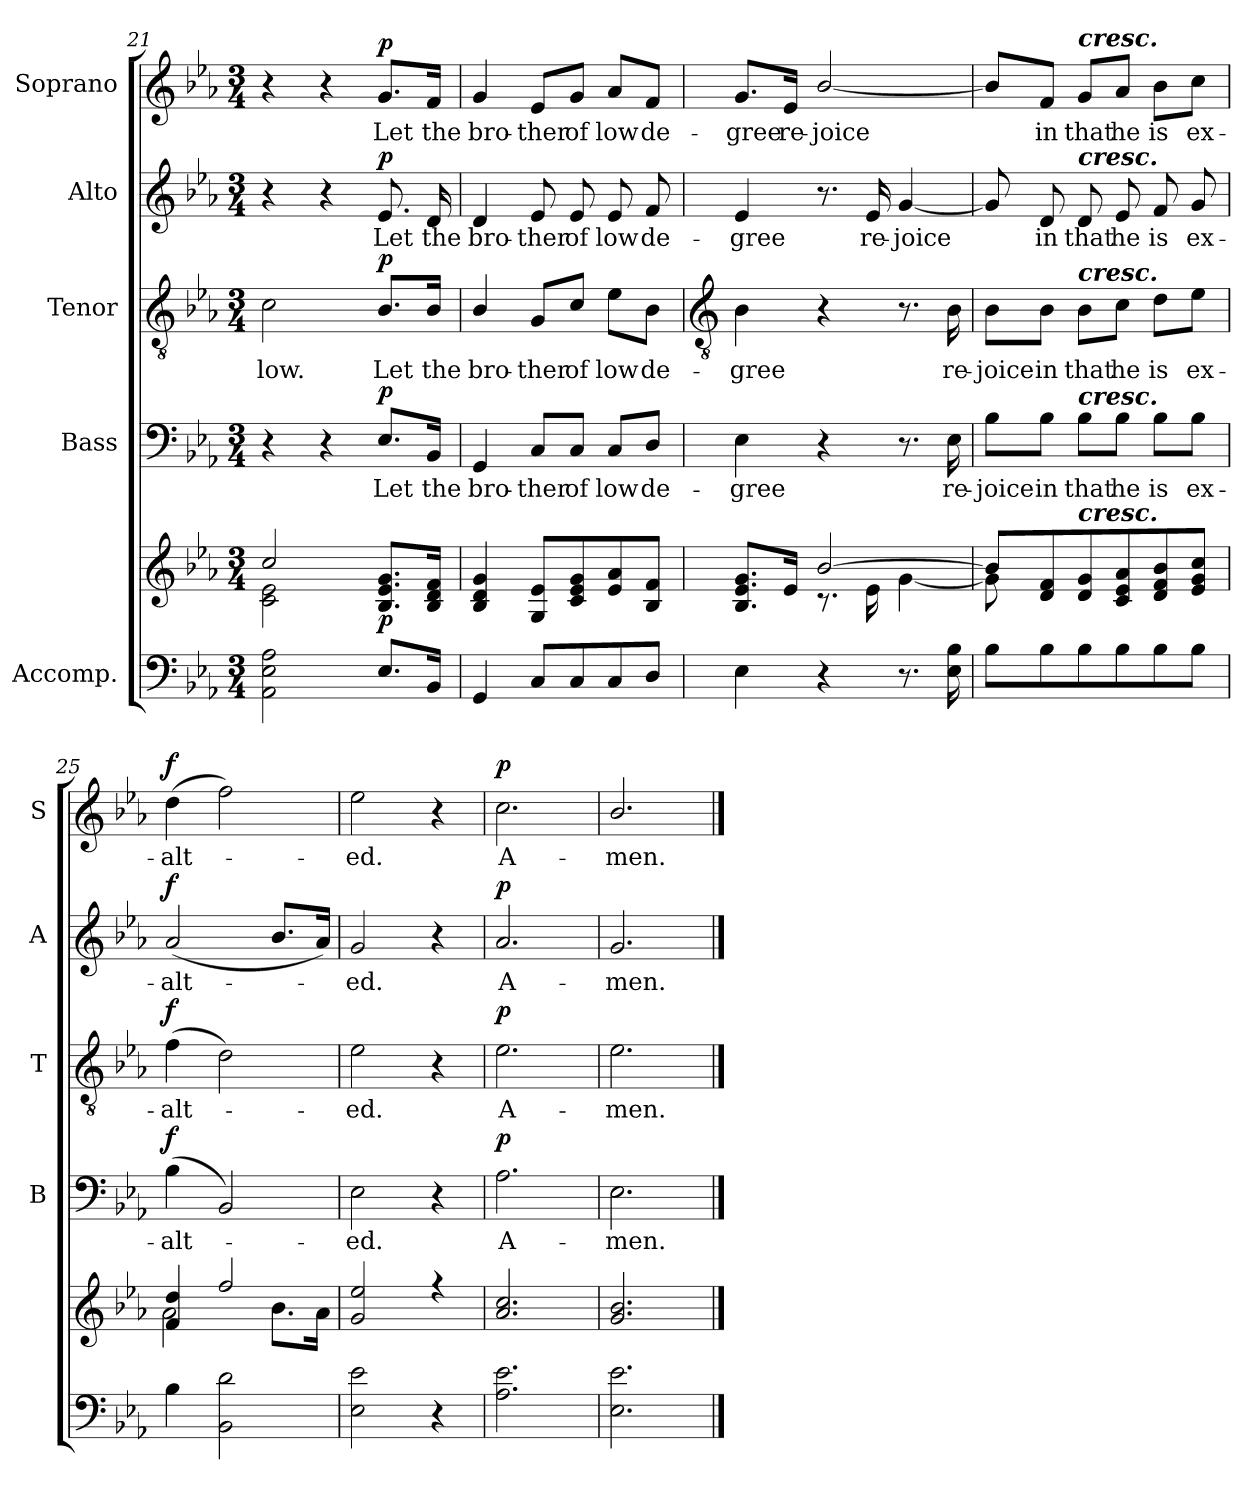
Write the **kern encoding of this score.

**kern	**kern	**dynam	**kern	**text	**dynam	**kern	**text	**dynam	**kern	**text	**dynam	**kern	**text	**dynam
*part5	*part5	*part5	*part4	*part4	*part4	*part3	*part3	*part3	*part2	*part2	*part2	*part1	*part1	*part1
*staff6	*staff5	*staff5/6	*staff4	*staff4	*staff4	*staff3	*staff3	*staff3	*staff2	*staff2	*staff2	*staff1	*staff1	*staff1
*I"Accomp.	*	*	*I"Bass	*	*	*I"Tenor	*	*	*I"Alto	*	*	*I"Soprano	*	*
*	*	*	*I'B	*	*	*I'T	*	*	*I'A	*	*	*I'S	*	*
*clefF4	*clefG2	*	*clefF4	*	*	*clefGv2	*	*	*clefG2	*	*	*clefG2	*	*
*k[b-e-a-]	*k[b-e-a-]	*	*k[b-e-a-]	*	*	*k[b-e-a-]	*	*	*k[b-e-a-]	*	*	*k[b-e-a-]	*	*
*E-:	*E-:	*	*E-:	*	*	*E-:	*	*	*E-:	*	*	*E-:	*	*
*M3/4	*M3/4	*	*M3/4	*	*	*M3/4	*	*	*M3/4	*	*	*M3/4	*	*
=21	=21	=21	=21	=21	=21	=21	=21	=21	=21	=21	=21	=21	=21	=21
*^	*^	*	*	*	*	*	*	*	*	*	*	*	*	*
!	!	!	!	!	!	!	!	!	!LO:LY:b	!	!	!	!	!	!	!
2ryy	2AA-\ 2E-\ 2A-\	2cc/	2c\ 2e-\	.	4r	.	.	2c	low.	.	4r	.	.	4r	.	.
.	.	.	.	.	4r	.	.	.	.	.	4r	.	.	4r	.	.
!	!	!	!	!LO:DY:b	!	!LO:LY:b	!LO:DY:b	!	!LO:LY:b	!LO:DY:b	!	!LO:LY:b	!LO:DY:b	!	!LO:LY:b	!LO:DY:b
8.ryy	8.E-/L	8.B-/ 8.e-/ 8.g/L	4ryy	p	8.E-/L	Let	p	8.B-/L	Let	p	8.e-	Let	p	8.g/L	Let	p
!	!	!	!	!	!	!LO:LY:b	!	!	!LO:LY:b	!	!	!LO:LY:b	!	!	!LO:LY:b	!
16ryy	16BB-/J	16B-/ 16d/ 16f/J	.	.	16BB-/Jk	the	.	16B-/Jk	the	.	16d	the	.	16f/Jk	the	.
=22	=22	=22	=22	=22	=22	=22	=22	=22	=22	=22	=22	=22	=22	=22	=22	=22
!	!LO:N:vis=1	!	!LO:N:vis=1	!	!	!LO:LY:b	!	!	!LO:LY:b	!	!	!LO:LY:b	!	!	!LO:LY:b	!
4GG	2.ryy	4B-/ 4d/ 4g/	2.ryy	.	4GG	bro-	.	4B-/	bro-	.	4d	bro-	.	4g	bro-	.
!	!	!	!	!	!	!LO:LY:b	!	!	!LO:LY:b	!	!	!LO:LY:b	!	!	!LO:LY:b	!
8CL	.	8G/ 8e-/L	.	.	8C/L	-ther	.	8G/L	-ther	.	8e-	-ther	.	8e-/L	-ther	.
!	!	!	!	!	!	!LO:LY:b	!	!	!LO:LY:b	!	!	!LO:LY:b	!	!	!LO:LY:b	!
8C	.	8c/ 8e-/ 8g/	.	.	8C/J	of	.	8c/J	of	.	8e-	of	.	8g/J	of	.
!	!	!	!	!	!	!LO:LY:b	!	!	!LO:LY:b	!	!	!LO:LY:b	!	!	!LO:LY:b	!
8C	.	8e-/ 8a-/	.	.	8C/L	low	.	8e-\L	low	.	8e-	low	.	8a-/L	low	.
!	!	!	!	!	!	!LO:LY:b	!	!	!LO:LY:b	!	!	!LO:LY:b	!	!	!LO:LY:b	!
8DJ	.	8B-/ 8f/J	.	.	8D/J	de-	.	8B-\J	de-	.	8f	de-	.	8f/J	de-	.
*v	*v	*	*	*	*	*	*	*	*	*	*	*	*	*	*	*
!!LO:LB:g=z
=23	=23	=23	=23	=23	=23	=23	=23	=23	=23	=23	=23	=23	=23	=23	=23
*	*	*	*	*	*	*	*clefGv2	*	*	*	*	*	*	*	*
!	!	!	!	!	!LO:LY:b	!	!	!LO:LY:b	!	!	!LO:LY:b	!	!	!LO:LY:b	!
4E-	8.B-/ 8.e-/ 8.g/L	4ryy	.	4E-	-gree	.	4B-	-gree	.	4e-	-gree	.	8.g/L	-gree	.
!	!	!	!	!	!	!	!	!	!	!	!	!	!	!LO:LY:b	!
.	16e-/J	.	.	.	.	.	.	.	.	.	.	.	16e-/Jk	re-	.
!	!	!	!	!	!	!	!	!	!	!	!	!	!	!LO:LY:b	!
4r	[2b-/	8.r	.	4r	.	.	4r	.	.	8.r	.	.	[2b-/	-joice	.
!	!	!	!	!	!	!	!	!	!	!	!LO:LY:b	!	!	!	!
.	.	16e-\	.	.	.	.	.	.	.	16e-	re-	.	.	.	.
!	!	!	!	!	!	!	!	!	!	!	!LO:LY:b	!	!	!	!
8.r	.	[4g\	.	8.r	.	.	8.r	.	.	[4g	-joice	.	.	.	.
!	!	!	!	!	!LO:LY:b	!	!	!LO:LY:b	!	!	!	!	!	!	!
16E- 16B-	.	.	.	16E-	re-	.	16B-	re-	.	.	.	.	.	.	.
=24	=24	=24	=24	=24	=24	=24	=24	=24	=24	=24	=24	=24	=24	=24	=24
!	!	!	!	!	!LO:LY:b	!	!	!LO:LY:b	!	!	!	!	!	!	!
8B-L	8b-/L]	8g\]	.	8B-\L	-joice	.	8B-\L	-joice	.	8g]	.	.	8b-/L]	.	.
!	!	!	!	!	!LO:LY:b	!	!	!LO:LY:b	!	!	!LO:LY:b	!	!	!LO:LY:b	!
8B-	8d/ 8f/	8ryy	.	8B-\J	in	.	8B-\J	in	.	8d	in	.	8f/J	in	.
!	!	!	!	!	!	!	!	!	!	!	!	!	!LO:TX:a:Bi:t=cresc.	!	!
!	!	!	!	!	!	!	!	!	!	!LO:TX:a:Bi:t=cresc.	!	!	!	!	!
!	!	!	!	!	!	!	!LO:TX:a:Bi:t=cresc.	!	!	!	!	!	!	!	!
!	!	!	!	!LO:TX:a:Bi:t=cresc.	!	!	!	!	!	!	!	!	!	!	!
!	!LO:TX:a:Bi:t=cresc.	!	!	!	!	!	!	!	!	!	!	!	!	!	!
!	!	!	!	!	!LO:LY:b	!	!	!LO:LY:b	!	!	!LO:LY:b	!	!	!LO:LY:b	!
8B-	8d/ 8g/	4ryy	.	8B-\L	that	.	8B-\L	that	.	8d	that	.	8g/L	that	.
!	!	!	!	!	!LO:LY:b	!	!	!LO:LY:b	!	!	!LO:LY:b	!	!	!LO:LY:b	!
8B-	8c/ 8e-/ 8a-/	.	.	8B-\J	he	.	8c\J	he	.	8e-	he	.	8a-/J	he	.
!	!	!	!	!	!LO:LY:b	!	!	!LO:LY:b	!	!	!LO:LY:b	!	!	!LO:LY:b	!
8B-	8d/ 8f/ 8b-/	4ryy	.	8B-\L	is	.	8d\L	is	.	8f	is	.	8b-\L	is	.
!	!	!	!	!	!LO:LY:b	!	!	!LO:LY:b	!	!	!LO:LY:b	!	!	!LO:LY:b	!
8B-J	8e-/ 8g/ 8cc/J	.	.	8B-\J	ex-	.	8e-\J	ex-	.	8g	ex-	.	8cc\J	ex-	.
=25	=25	=25	=25	=25	=25	=25	=25	=25	=25	=25	=25	=25	=25	=25	=25
!	!	!	!	!	!LO:LY:b	!LO:DY:b	!	!LO:LY:b	!LO:DY:b	!	!LO:LY:b	!LO:DY:b	!	!LO:LY:b	!LO:DY:b
4B-	4f/ 4dd/	2a-\	.	(4B-	alt-	f	(>4f	alt-	f	(<2a-	alt-	f	(>4dd	alt-	f
2BB- 2d	2ff/	.	.	2BB-)	.	.	2d)	.	.	.	.	.	2ff)	.	.
.	.	8.b-\L	.	.	.	.	.	.	.	8.b-L	.	.	.	.	.
.	.	16a-\J	.	.	.	.	.	.	.	16a-J)	.	.	.	.	.
=26	=26	=26	=26	=26	=26	=26	=26	=26	=26	=26	=26	=26	=26	=26	=26
!	!	!LO:N:vis=1	!	!	!LO:LY:b	!	!	!LO:LY:b	!	!	!LO:LY:b	!	!	!LO:LY:b	!
2E- 2e-	2g/ 2ee-/	2.ryy	.	2E-	ed.	.	2e-	ed.	.	2g	ed.	.	2ee-	ed.	.
4r	4r	.	.	4r	.	.	4r	.	.	4r	.	.	4r	.	.
=27	=27	=27	=27	=27	=27	=27	=27	=27	=27	=27	=27	=27	=27	=27	=27
!	!	!LO:N:vis=1	!	!	!LO:LY:b	!LO:DY:b	!	!LO:LY:b	!LO:DY:b	!	!LO:LY:b	!LO:DY:b	!	!LO:LY:b	!LO:DY:b
2.A- 2.e-	2.a-/ 2.cc/	2.ryy	.	2.A-	A-	p	2.e-	A-	p	2.a-	A-	p	2.cc	A-	p
=28	=28	=28	=28	=28	=28	=28	=28	=28	=28	=28	=28	=28	=28	=28	=28
!	!	!LO:N:vis=1	!	!	!LO:LY:b	!	!	!LO:LY:b	!	!	!LO:LY:b	!	!	!LO:LY:b	!
2.E- 2.e-	2.g/ 2.b-/	2.ryy	.	2.E-	-men.	.	2.e-	-men.	.	2.g	-men.	.	2.b-/	-men.	.
*	*v	*v	*	*	*	*	*	*	*	*	*	*	*	*	*
==	==	==	==	==	==	==	==	==	==	==	==	==	==	==
*-	*-	*-	*-	*-	*-	*-	*-	*-	*-	*-	*-	*-	*-	*-
